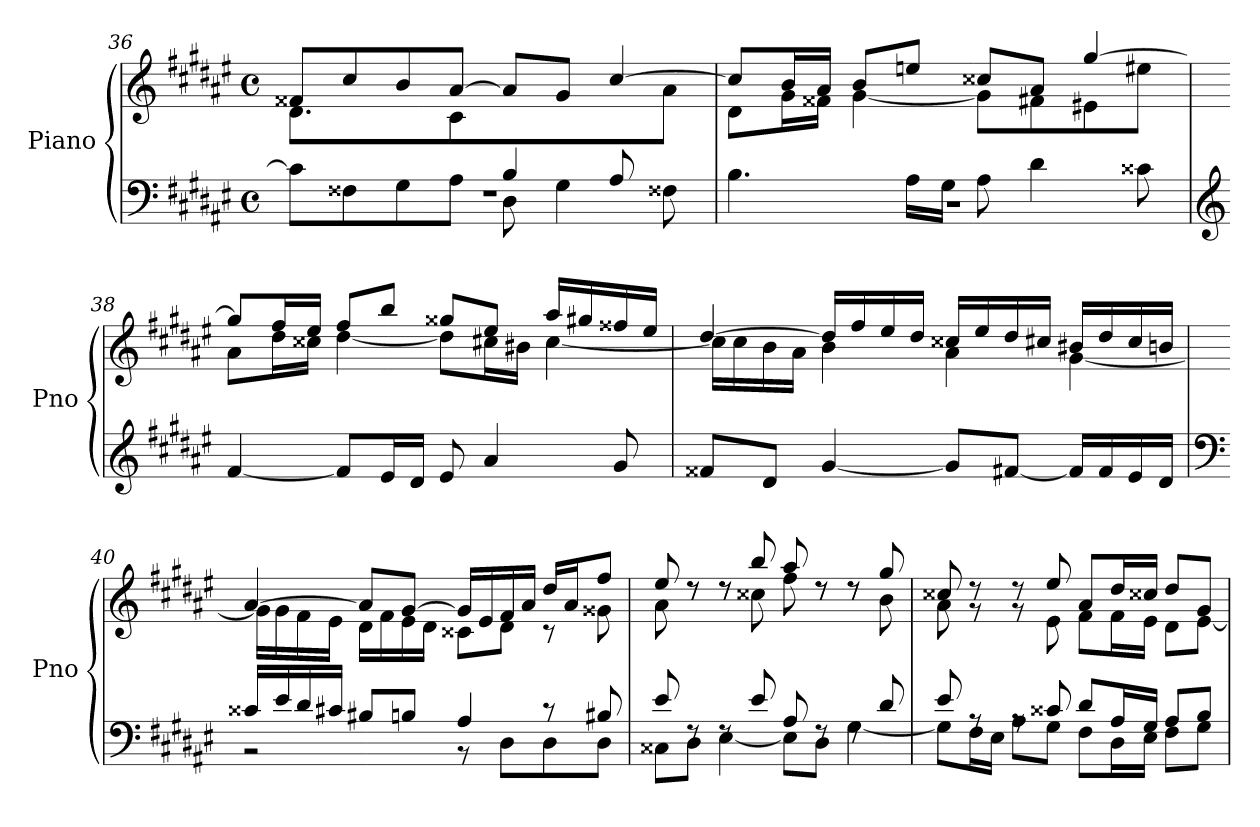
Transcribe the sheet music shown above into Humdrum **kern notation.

**kern	**kern
*part1	*part1
*staff2	*staff1
*I"Piano	*
*I'Pno	*
!!LO:PB:g=z
*clefF4	*clefG2
*k[f#c#g#d#a#e#]	*k[f#c#g#d#a#e#]
*M4/4	*M4/4
*met(c)	*met(c)
=36	=36
*^	*^
*	*^	*	*
2ryy	8c#\L]	1r	8f##X/L	4.d#\
.	8F##X\	.	8cc#/	.
.	8G#\	.	8b/	.
.	8A#\J	.	[8a#/J	8c#\
4B/	8D#\	.	8a#/L]	4.ryy
.	4G#\	.	8g#/J	.
8A#/L	.	.	[4cc#/	.
8ryy	8F##X\	.	.	8a#\J
*	*v	*v	*	*
=37	=37	=37	=37
4.B\	1r	8cc#/L]	8d#\L
.	.	16b/L	16g#\L
.	.	16a#/JJ	16f##X\JJ
.	.	8b/L	[4g#\
16A#\LL	.	8een/J	.
16G#\JJ	.	.	.
8A#\	.	8cc##X/L	8g#\L]
4d#\	.	8a#/J	8f#X\
.	.	[4gg#/	8e#X\
8c##X\	.	.	8ee#X\J
*v	*v	*	*
=38	=38	=38
*clefG2	*	*
[4f#/	8gg#/L]	8a#\L
.	16ff#/L	16dd#\L
.	16ee#/JJ	16cc##X\JJ
8f#/L]	8ff#/L	[4dd#\
16e#/L	8bb/J	.
16d#/JJ	.	.
8e#/	8gg##X/L	8dd#\L]
4a#/	8ee#/J	16cc#X\L
.	.	16b#X\JJ
.	16aa#/LL	[4cc#\
.	16gg#X/	.
8g#/	16ff##X/	.
.	16ee#/JJ	.
!!LO:LB:g=z	!!
=39	=39	=39
8f##X/L	[4dd#/	16cc#\LL]
.	.	16cc#\
8d#/J	.	16b\
.	.	16a#\JJ
[4g#/	16dd#/LL]	4b\
.	16ff#/	.
.	16ee#/	.
.	16dd#/JJ	.
8g#/L]	16cc##X/LL	4a#\
.	16ee#/	.
[8f#X/J	16dd#/	.
.	16cc#X/JJ	.
16f#/LL]	16b#X/LL	[4g#\
16f#/	16dd#/	.
16e#/	16cc#/	.
16d#/JJ	16bn/JJ	.
=40	=40	=40
*clefF4	*	*
*^	*	*
16c##X/LL	2r	[4a#/	16g#\LL]
16e#/	.	.	16g#\
16d#/	.	.	16f#\
16c#X/JJ	.	.	16e#\JJ
8B#X/L	.	8a#/L]	16d#\LL
.	.	.	16f#\
8Bn/J	.	[8g#/J	16e#\
.	.	.	16d#\JJ
4A#/	8r	16g#/LL]	8c##X\L
.	.	16e#/	.
.	8D#\L	16f#/	8d#\J
.	.	16a#/JJ	.
8r	8D#\	16dd#/LL	8r
.	.	16a#/J	.
8B#X/	8D#\J	8ff#/J	8g##X\
!!LO:LB:g=z	!!
=41	=41	=41	=41
8e#/	8C##X\L	8ee#/	8a#\
8rF	8D#\J	8rdd	8rdd
8rF	[4E#\	8rdd	8rdd
8e#/	.	8bb/	8cc##X\
8A#/	8E#\L]	8aa#/	8ff#\
8rF	8D#\J	8rdd	8rdd
8rF	[4G#\	8rdd	8rdd
8d#/	.	8gg#/	8b\
=42	=42	=42	=42
8e#/	8G#\L]	8cc##X/	8a#\
8rA	16F#\L	8rg	8rdd
.	16E#\JJ	.	.
8rA	8A#\L	8rg	8rdd
8c##X/	8G#\J	8ee#/	8e#\
8d#/L	8F#\L	8a#/L	8f#\L
16A#/L	16D#\L	16dd#/L	16f#\L
16G#/JJ	16E#\JJ	16cc##X/JJ	16e#\JJ
8A#/L	8F#\L	8dd#/L	8d#\L
8B/J	8G#\J	8g#/J	[8e#\J
*v	*v	*	*
*	*v	*v
=	=
*-	*-
